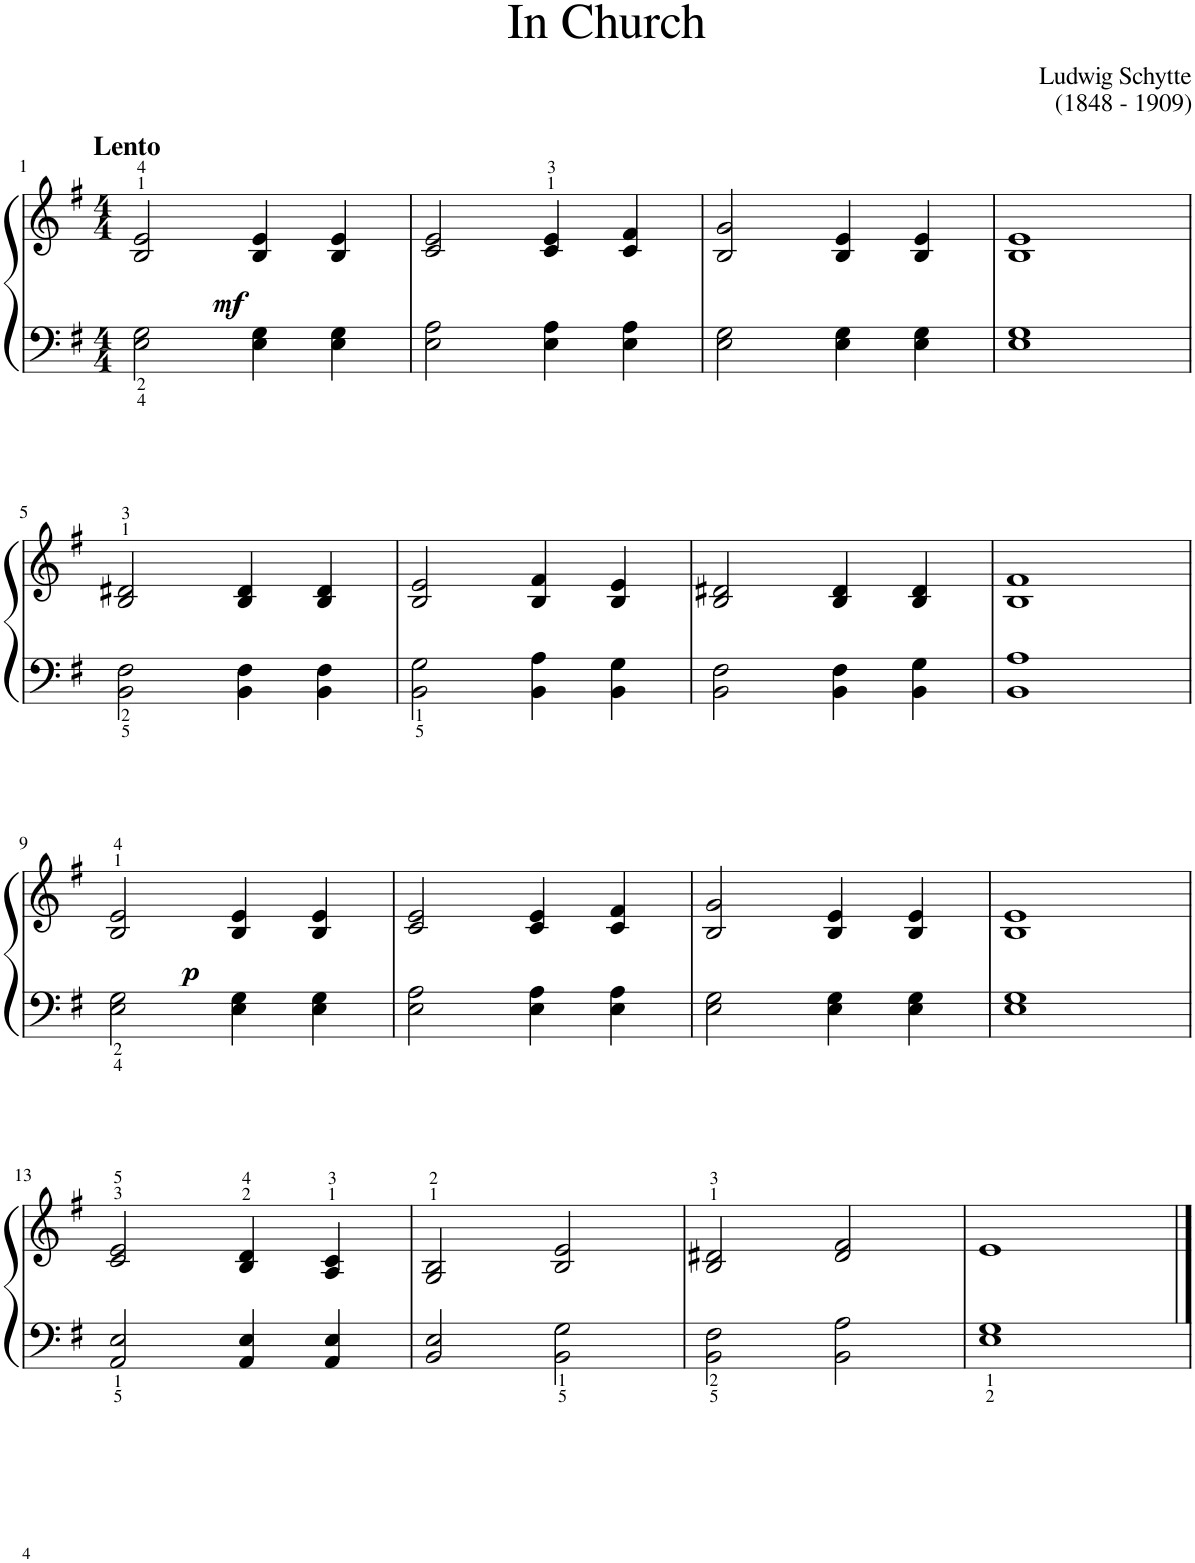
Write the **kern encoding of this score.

**kern	**kern	**dynam
*part1	*part1	*part1
*staff2	*staff1	*staff1/2
*I"Piano	*	*
*I'Pno	*	*
!!LO:PB:g=z
*clefF4	*clefG2	*
*k[f#]	*k[f#]	*
*M4/4	*M4/4	*
=1	=1	=1
!	!LO:TX:a:B:t=Lento	!
!	!	!LO:DY:b
2E\ 2G\	2B/ 2e/	mf
4E\ 4G\	4B/ 4e/	.
4E\ 4G\	4B/ 4e/	.
=2	=2	=2
2E\ 2A\	2c/ 2e/	.
4E\ 4A\	4c/ 4e/	.
4E\ 4A\	4c/ 4f#/	.
=3	=3	=3
2E\ 2G\	2B/ 2g/	.
4E\ 4G\	4B/ 4e/	.
4E\ 4G\	4B/ 4e/	.
=4	=4	=4
1E 1G	1B 1e	.
!!LO:LB:g=z
=5	=5	=5
2BB\ 2F#\	2B/ 2d#X/	.
4BB\ 4F#\	4B/ 4d#/	.
4BB\ 4F#\	4B/ 4d#/	.
=6	=6	=6
2BB\ 2G\	2B/ 2e/	.
4BB\ 4A\	4B/ 4f#/	.
4BB\ 4G\	4B/ 4e/	.
=7	=7	=7
2BB\ 2F#\	2B/ 2d#X/	.
4BB\ 4F#\	4B/ 4d#/	.
4BB\ 4G\	4B/ 4d#/	.
=8	=8	=8
1BB 1A	1B 1f#	.
!!LO:LB:g=z
=9	=9	=9
!	!	!LO:DY:b
2E\ 2G\	2B/ 2e/	p
4E\ 4G\	4B/ 4e/	.
4E\ 4G\	4B/ 4e/	.
=10	=10	=10
2E\ 2A\	2c/ 2e/	.
4E\ 4A\	4c/ 4e/	.
4E\ 4A\	4c/ 4f#/	.
=11	=11	=11
2E\ 2G\	2B/ 2g/	.
4E\ 4G\	4B/ 4e/	.
4E\ 4G\	4B/ 4e/	.
=12	=12	=12
1E 1G	1B 1e	.
!!LO:LB:g=z
=13	=13	=13
2AA/ 2E/	2c/ 2e/	.
4AA/ 4E/	4B/ 4d/	.
4AA/ 4E/	4A/ 4c/	.
=14	=14	=14
2BB/ 2E/	2G/ 2B/	.
2BB\ 2G\	2B/ 2e/	.
=15	=15	=15
2BB\ 2F#\	2B/ 2d#X/	.
2BB\ 2A\	2d#/ 2f#/	.
=16	=16	=16
1E 1G	1e	.
==	==	==
*-	*-	*-
